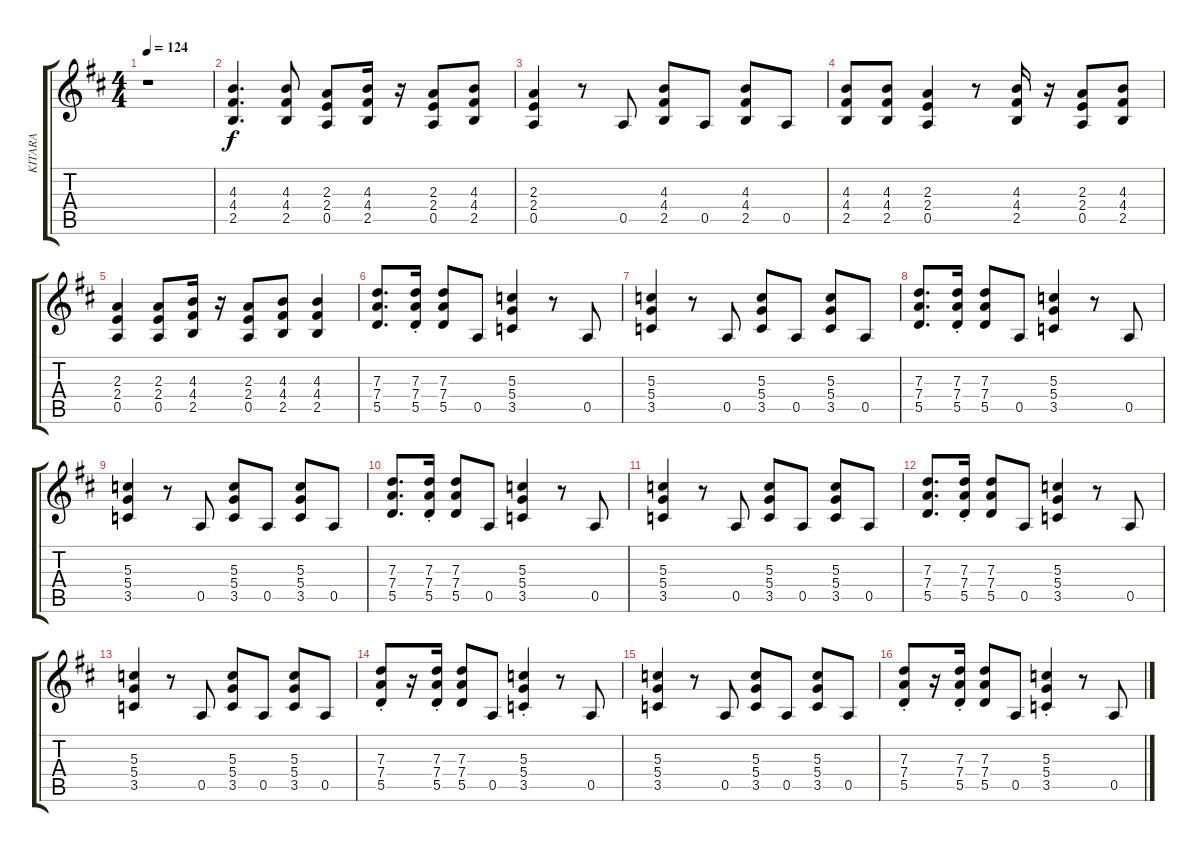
\track ("KITARA" "KITARA") {instrument distortionguitar}
\staff {score tabs}
\tuning (E4 B3 G3 D3 A2 E2) {hide}
\ts (4 4)
\tempo 124
\clef g2
\ks d
r.1{dy f} |
(4.3 4.4 2.5).4{d} (4.3 4.4 2.5).8 (2.3 2.4 0.5).8 (4.3 4.4 2.5).16 r.16 (2.3 2.4 0.5).8 (4.3 4.4 2.5).8 |
(2.3 2.4 0.5).4 r.8 0.5.8 (4.3 4.4 2.5).8 0.5.8 (4.3 4.4 2.5).8 0.5.8 |
(4.3 4.4 2.5).8 (4.3 4.4 2.5).8 (2.3 2.4 0.5).4 r.8 (4.3 4.4 2.5).16 r.16 (2.3 2.4 0.5).8 (4.3 4.4 2.5).8 |
(2.3 2.4 0.5).4 (2.3 2.4 0.5).8 (4.3 4.4 2.5).16 r.16 (2.3 2.4 0.5).8 (4.3 4.4 2.5).8 (4.3 4.4 2.5).4 |
(7.3 7.4 5.5).8{d} (7.3{st} 7.4{st} 5.5{st}).16 (7.3 7.4 5.5).8 0.5.8 (5.3 5.4 3.5).4 r.8 0.5.8 |
(5.3 5.4 3.5).4 r.8 0.5.8 (5.3 5.4 3.5).8 0.5.8 (5.3 5.4 3.5).8 0.5.8 |
(7.3 7.4 5.5).8{d} (7.3{st} 7.4{st} 5.5{st}).16 (7.3 7.4 5.5).8 0.5.8 (5.3 5.4 3.5).4 r.8 0.5.8 |
(5.3 5.4 3.5).4 r.8 0.5.8 (5.3 5.4 3.5).8 0.5.8 (5.3 5.4 3.5).8 0.5.8 |
(7.3 7.4 5.5).8{d} (7.3{st} 7.4{st} 5.5{st}).16 (7.3 7.4 5.5).8 0.5.8 (5.3 5.4 3.5).4 r.8 0.5.8 |
(5.3 5.4 3.5).4 r.8 0.5.8 (5.3 5.4 3.5).8 0.5.8 (5.3 5.4 3.5).8 0.5.8 |
(7.3 7.4 5.5).8{d} (7.3{st} 7.4{st} 5.5{st}).16 (7.3 7.4 5.5).8 0.5.8 (5.3 5.4 3.5).4 r.8 0.5.8 |
(5.3 5.4 3.5).4 r.8 0.5.8 (5.3 5.4 3.5).8 0.5.8 (5.3 5.4 3.5).8 0.5.8 |
(7.3{st} 7.4{st} 5.5{st}).8 r.16 (7.3{st} 7.4{st} 5.5{st}).16 (7.3 7.4 5.5).8 0.5.8 (5.3 5.4 3.5{st}).4 r.8 0.5.8 |
(5.3 5.4 3.5).4 r.8 0.5.8 (5.3 5.4 3.5).8 0.5.8 (5.3 5.4 3.5).8 0.5.8 |
(7.3{st} 7.4{st} 5.5{st}).8 r.16 (7.3{st} 7.4{st} 5.5{st}).16 (7.3 7.4 5.5).8 0.5.8 (5.3 5.4 3.5{st}).4 r.8 0.5.8
